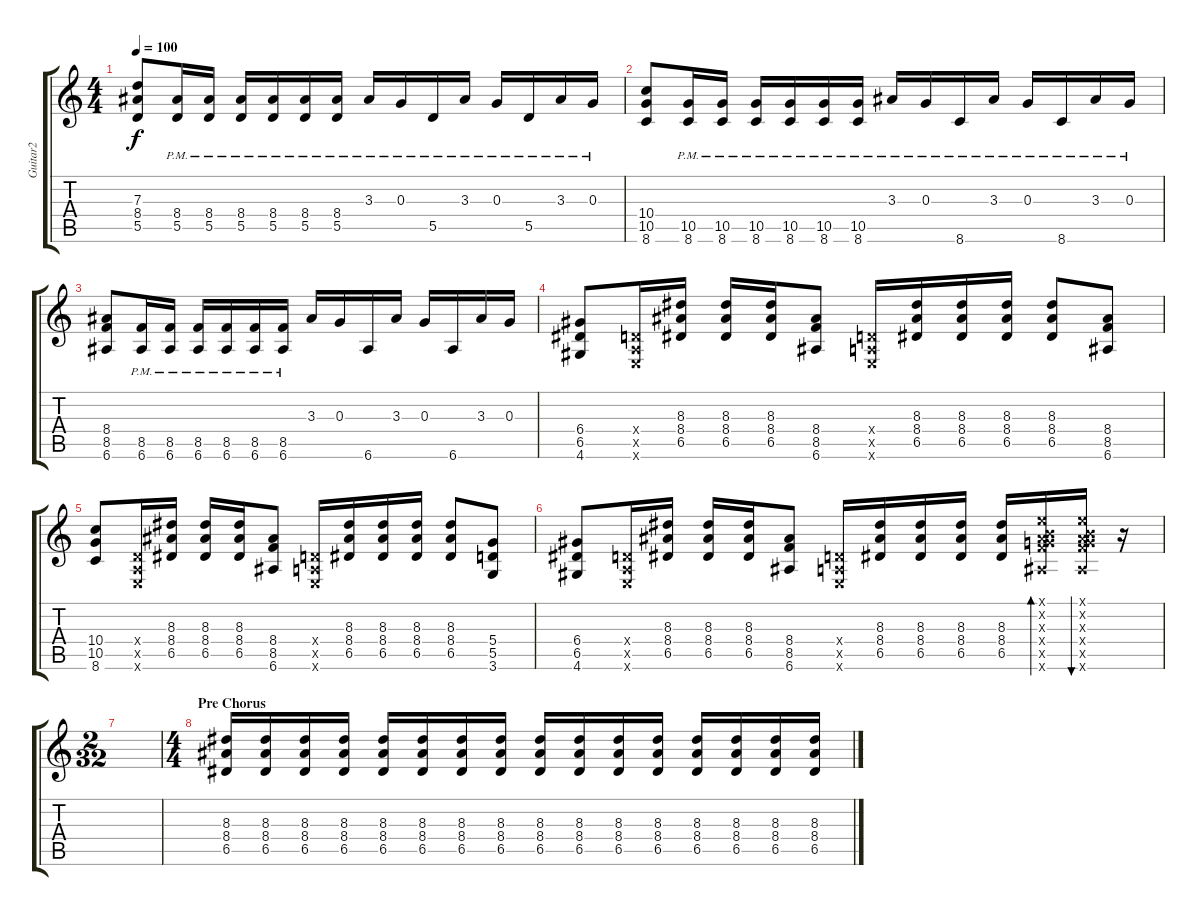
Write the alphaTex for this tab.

\track ("Guitar2" "Guitar2") {instrument distortionguitar}
\staff {score tabs}
\tuning (E4 B3 G3 D3 A2 E2) {hide}
\ts (4 4)
\tempo 100
\clef g2
\ks c
(7.3 8.4 5.5).8{dy f} (8.4{pm} 5.5{pm}).16 (8.4{pm} 5.5{pm}).16 (8.4{pm} 5.5{pm}).16 (8.4{pm} 5.5{pm}).16 (8.4{pm} 5.5{pm}).16 (8.4{pm} 5.5{pm}).16 3.3{pm}.16 0.3{pm}.16 5.5{pm}.16 3.3{pm}.16 0.3{pm}.16 5.5{pm}.16 3.3{pm}.16 0.3{pm}.16 |
(10.4 10.5 8.6).8 (10.5{pm} 8.6{pm}).16 (10.5{pm} 8.6{pm}).16 (10.5{pm} 8.6{pm}).16 (10.5{pm} 8.6{pm}).16 (10.5{pm} 8.6{pm}).16 (10.5{pm} 8.6{pm}).16 3.3{pm}.16 0.3{pm}.16 8.6{pm}.16 3.3{pm}.16 0.3{pm}.16 8.6{pm}.16 3.3{pm}.16 0.3{pm}.16 |
(8.4 8.5 6.6).8 (8.5{pm} 6.6{pm}).16 (8.5{pm} 6.6{pm}).16 (8.5{pm} 6.6{pm}).16 (8.5{pm} 6.6{pm}).16 (8.5{pm} 6.6{pm}).16 (8.5{pm} 6.6{pm}).16 3.3.16 0.3.16 6.6.16 3.3.16 0.3.16 6.6.16 3.3.16 0.3.16 |
(6.4 6.5 4.6).8{volume 13} (0.4{x} 0.5{x} 0.6{x}).16 (8.3 8.4 6.5).16 (8.3 8.4 6.5).16 (8.3 8.4 6.5).16 (8.4 8.5 6.6).8 (0.4{x} 0.5{x} 0.6{x}).16 (8.3 8.4 6.5).16 (8.3 8.4 6.5).16 (8.3 8.4 6.5).16 (8.3 8.4 6.5).8 (8.4 8.5 6.6).8 |
(10.4 10.5 8.6).8 (0.4{x} 0.5{x} 0.6{x}).16 (8.3 8.4 6.5).16 (8.3 8.4 6.5).16 (8.3 8.4 6.5).16 (8.4 8.5 6.6).8 (0.4{x} 0.5{x} 0.6{x}).16 (8.3 8.4 6.5).16 (8.3 8.4 6.5).16 (8.3 8.4 6.5).16 (8.3 8.4 6.5).8 (5.4 5.5 3.6).8 |
(6.4 6.5 4.6).8 (0.4{x} 0.5{x} 0.6{x}).16 (8.3 8.4 6.5).16 (8.3 8.4 6.5).16 (8.3 8.4 6.5).16 (8.4 8.5 6.6).8 (0.4{x} 0.5{x} 0.6{x}).16 (8.3 8.4 6.5).16 (8.3 8.4 6.5).16 (8.3 8.4 6.5).16 (8.3 8.4 6.5).16 (0.1{x} 0.2{x} 0.3{x} 8.4{x} 8.5{x} 6.6{x}).16{bd 60} (0.1{x} 0.2{x} 0.3{x} 8.4{x} 8.5{x} 6.6{x}).16{bu 60} r.16 |
\ts (2 32)
|
\ts (4 4)
\section ("" "Pre Chorus")
(8.3 8.4 6.5).16 (8.3 8.4 6.5).16 (8.3 8.4 6.5).16 (8.3 8.4 6.5).16 (8.3 8.4 6.5).16 (8.3 8.4 6.5).16 (8.3 8.4 6.5).16 (8.3 8.4 6.5).16 (8.3 8.4 6.5).16 (8.3 8.4 6.5).16 (8.3 8.4 6.5).16 (8.3 8.4 6.5).16 (8.3 8.4 6.5).16 (8.3 8.4 6.5).16 (8.3 8.4 6.5).16 (8.3 8.4 6.5).16
